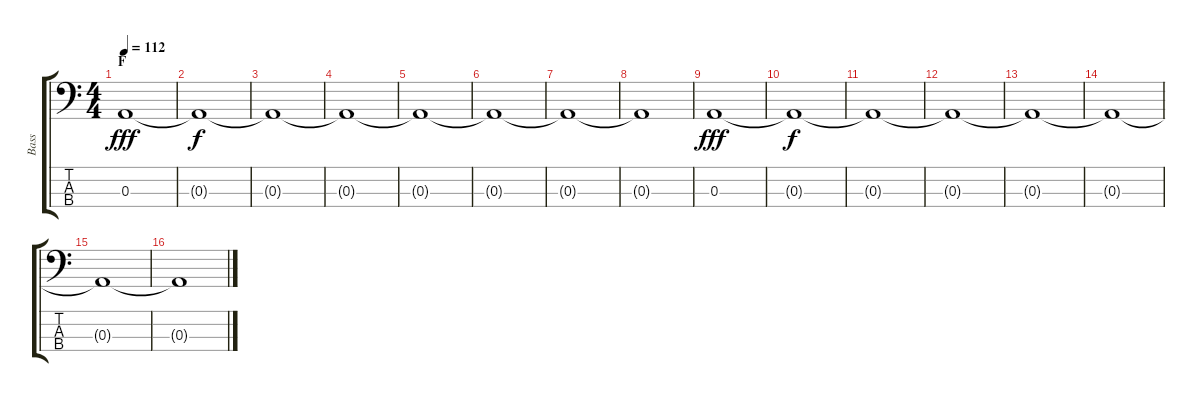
\track ("Bass" "Bass") {instrument electricbassfinger}
\staff {score tabs}
\tuning (G2 D2 A1 E1) {hide}
\ts (4 4)
\section ("" "F")
\tempo 112
\clef f4
\ks c
0.3.1{dy fff} |
0.3{t}.1{dy f} |
0.3{t}.1 |
0.3{t}.1 |
0.3{t}.1 |
0.3{t}.1 |
0.3{t}.1 |
0.3{t}.1 |
0.3.1{dy fff} |
0.3{t}.1{dy f} |
0.3{t}.1 |
0.3{t}.1 |
0.3{t}.1 |
0.3{t}.1 |
0.3{t}.1 |
0.3{t}.1
